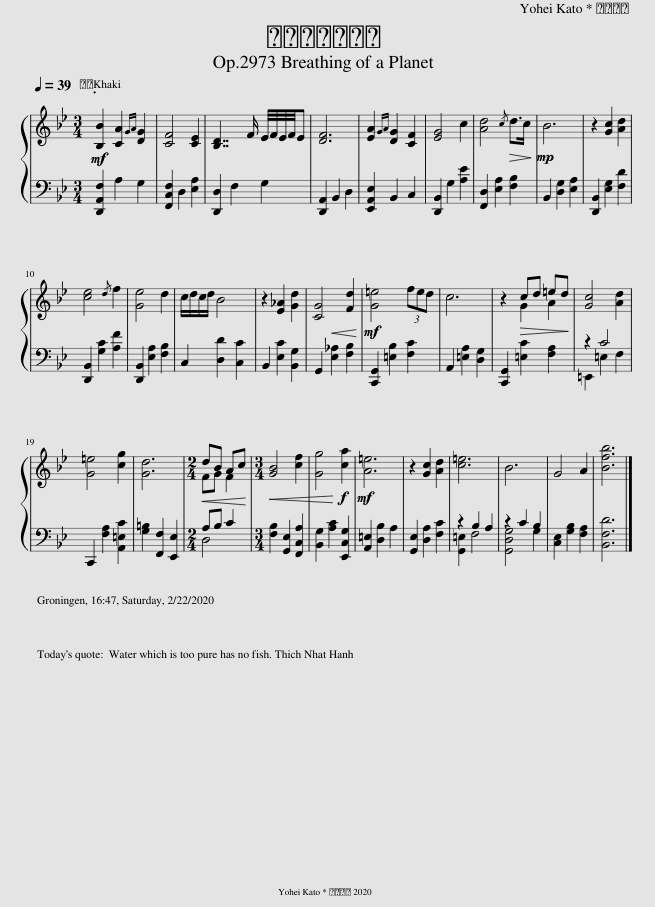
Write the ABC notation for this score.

X:1
%%score { ( 1 3 ) | ( 2 4 ) }
L:1/8
Q:1/4=39
M:3/4
I:linebreak $
K:Bb
V:1 treble
V:3 treble
V:2 bass
V:4 bass
V:1
!mf! [B,B]2 [CA]2{GA} [DG]2 | [CF]4 [CE]2 | [B,D]7/2 F/ E/4F/4E/4F/4E | [DF]6 | [EA]2{GA} [DG]2 [CF]2 | %5
 [EG]4 c2 | [Ad]4!>(!{/c} d>c!>)! |!mp! B6 | z2 [Gc]2 [Ad]2 |$ [ce]4{/d} f2 | %10
 [Ge]4 d2 | c/d/c/d/ B4 | z2 [E_A]2 [Gd]2 |!<(! [CG]4 [Fd]2!<)! |!mf! [G=e]4 (3fed | %15
 c6 | z2!>(! G2 A2!>)! | [Gc]4 [Ad]2 |$ [G=e]4 [cg]2 | [Gd]6 | %20
[M:2/4]!<(! FG F2!<)! |[M:3/4]!<(! [GB]4 [cf]2!<)! | [Gg]4!f! [ca]2 |!mf! [A=e]6 | z2 [Gc]2 [Ad]2 | %25
 [c=e]6 | B6 | G4 A2 | [Bfb]6 |] %29
V:2
 [D,,A,,F,]2 A,2 G,2 | [F,,C,F,]2 D,2 [E,A,]2 | [D,,D,]2 F,2 G,2 | [D,,A,,]2 B,,2 D,2 | [E,,A,,E,]2 B,,2 C,2 | %5
 [D,,B,,]2 G,2 [A,E]2 | [F,,D,]2 [E,A,]2 [F,B,]2 | B,,2 [D,G,]2 [E,A,]2 | [D,,B,,]2 [E,G,]2 [F,D]2 |$ [D,,B,,]2 [G,C]2 [A,F]2 | %10
 [D,,B,,]2 [E,A,]2 [F,B,]2 | C,2 [D,D]2 [C,C]2 | B,,2 [E,C]2 [B,,G,]2 | G,,2 [E,_A,]2 [F,B,]2 | [C,,G,,]2 [=E,B,]2 [F,C]2 | %15
 A,,2 [=E,A,]2 [D,G,]2 | [C,,G,,]2 [=E,C]2 [F,A,]2 | =E,,2 =E,2 F,2 |$ C,,2 [F,A,]2 [A,,=E,C]2 | [G,=B,]2 [F,,F,]2 [E,,E,]2 | %20
[M:2/4] D,4 |[M:3/4] [F,B,]2 [G,,E,]2 [F,,C,A,]2 | [B,,G,]2 [A,C]2 [E,,C,G,]2 | [A,,=E,]2 [D,B,]2 A,2 | [G,,E,]2 [D,A,]2 [F,C]2 | %25
 [G,,=E,]2 F,4 | [G,,D,G,]4 G,2 | [C,E,]2 [G,B,]2 [F,A,]2 | [B,,F,D]6 |] %29
V:3
 x6 | x6 | x6 | x6 | x6 | %5
 x6 | x6 | x6 | x6 |$ x6 | %10
 x6 | x6 | x6 | x6 | x6 | %15
 x6 | x2 cd =ed | x6 |$ x6 | x6 | %20
[M:2/4] dB Ac |[M:3/4] x6 | x6 | x6 | x6 | %25
 x6 | x6 | x6 | x6 |] %29
V:4
 x6 | x6 | x6 | x6 | x6 | %5
 x6 | x6 | x6 | x6 |$ x6 | %10
 x6 | x6 | x6 | x6 | x6 | %15
 x6 | x6 | z2 C4 |$ x6 | x6 | %20
[M:2/4] A,B, C2 |[M:3/4] x6 | x6 | x6 | x6 | %25
 z2 B,2 A,2 | z2 C2 B,2 | x6 | x6 |] %29
